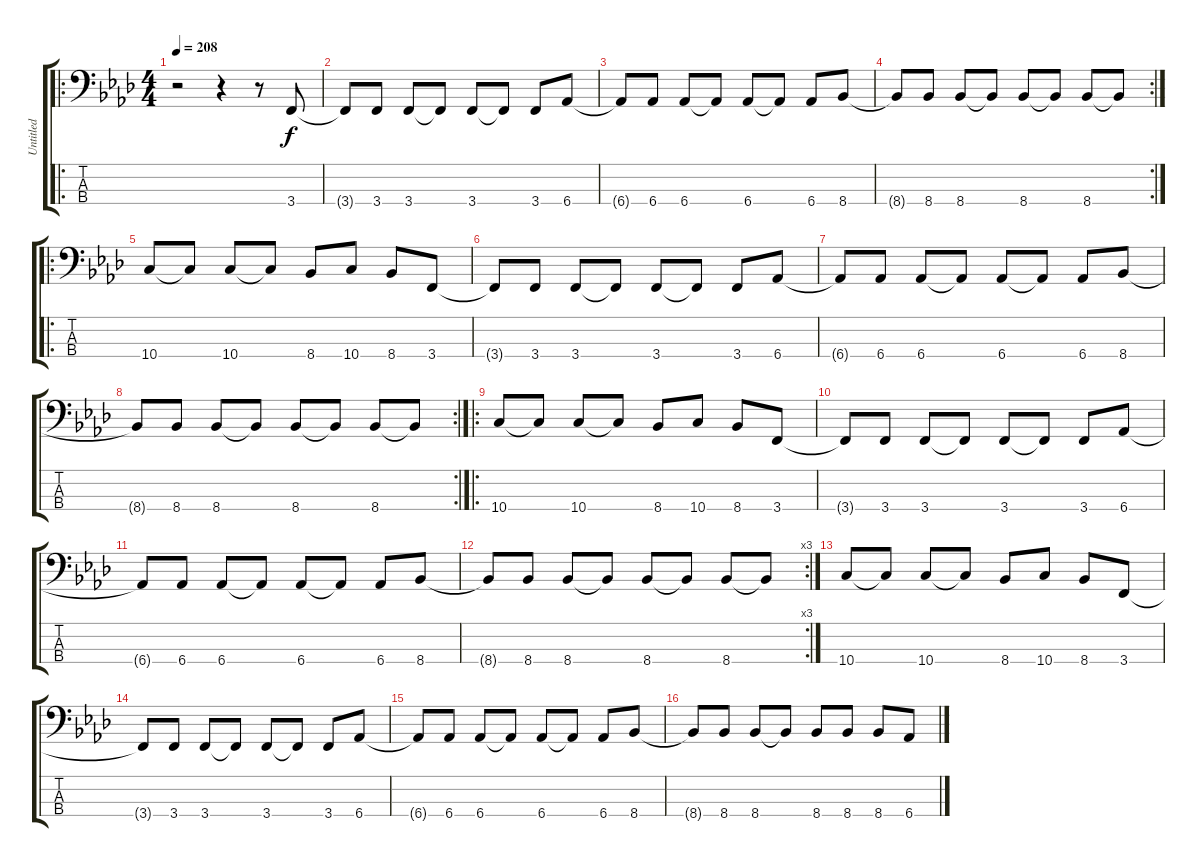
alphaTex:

\track ("Untitled" "Untitled") {instrument electricbasspick}
\staff {score tabs}
\tuning (G2 D2 A1 D1) {hide}
\ro
\ts (4 4)
\tempo 208
\clef f4
\ks ab
r.2{dy f instrument electricbasspick} r.4 r.8 3.4.8 |
3.4{t}.8 3.4.8 3.4.8 3.4{t}.8 3.4.8 3.4{t}.8 3.4.8 6.4.8 |
6.4{t}.8 6.4.8 6.4.8 6.4{t}.8 6.4.8 6.4{t}.8 6.4.8 8.4.8 |
\rc 2
8.4{t}.8 8.4.8 8.4.8 8.4{t}.8 8.4.8 8.4{t}.8 8.4.8 8.4{t}.8 |
\ro
10.4.8 10.4{t}.8 10.4.8 10.4{t}.8 8.4.8 10.4.8 8.4.8 3.4.8 |
3.4{t}.8 3.4.8 3.4.8 3.4{t}.8 3.4.8 3.4{t}.8 3.4.8 6.4.8 |
6.4{t}.8 6.4.8 6.4.8 6.4{t}.8 6.4.8 6.4{t}.8 6.4.8 8.4.8 |
\rc 2
8.4{t}.8 8.4.8 8.4.8 8.4{t}.8 8.4.8 8.4{t}.8 8.4.8 8.4{t}.8 |
\ro
10.4.8 10.4{t}.8 10.4.8 10.4{t}.8 8.4.8 10.4.8 8.4.8 3.4.8 |
3.4{t}.8 3.4.8 3.4.8 3.4{t}.8 3.4.8 3.4{t}.8 3.4.8 6.4.8 |
6.4{t}.8 6.4.8 6.4.8 6.4{t}.8 6.4.8 6.4{t}.8 6.4.8 8.4.8 |
\rc 3
8.4{t}.8 8.4.8 8.4.8 8.4{t}.8 8.4.8 8.4{t}.8 8.4.8 8.4{t}.8 |
10.4.8 10.4{t}.8 10.4.8 10.4{t}.8 8.4.8 10.4.8 8.4.8 3.4.8 |
3.4{t}.8 3.4.8 3.4.8 3.4{t}.8 3.4.8 3.4{t}.8 3.4.8 6.4.8 |
6.4{t}.8 6.4.8 6.4.8 6.4{t}.8 6.4.8 6.4{t}.8 6.4.8 8.4.8 |
8.4{t}.8 8.4.8 8.4.8 8.4{t}.8 8.4.8 8.4.8 8.4.8 6.4.8
